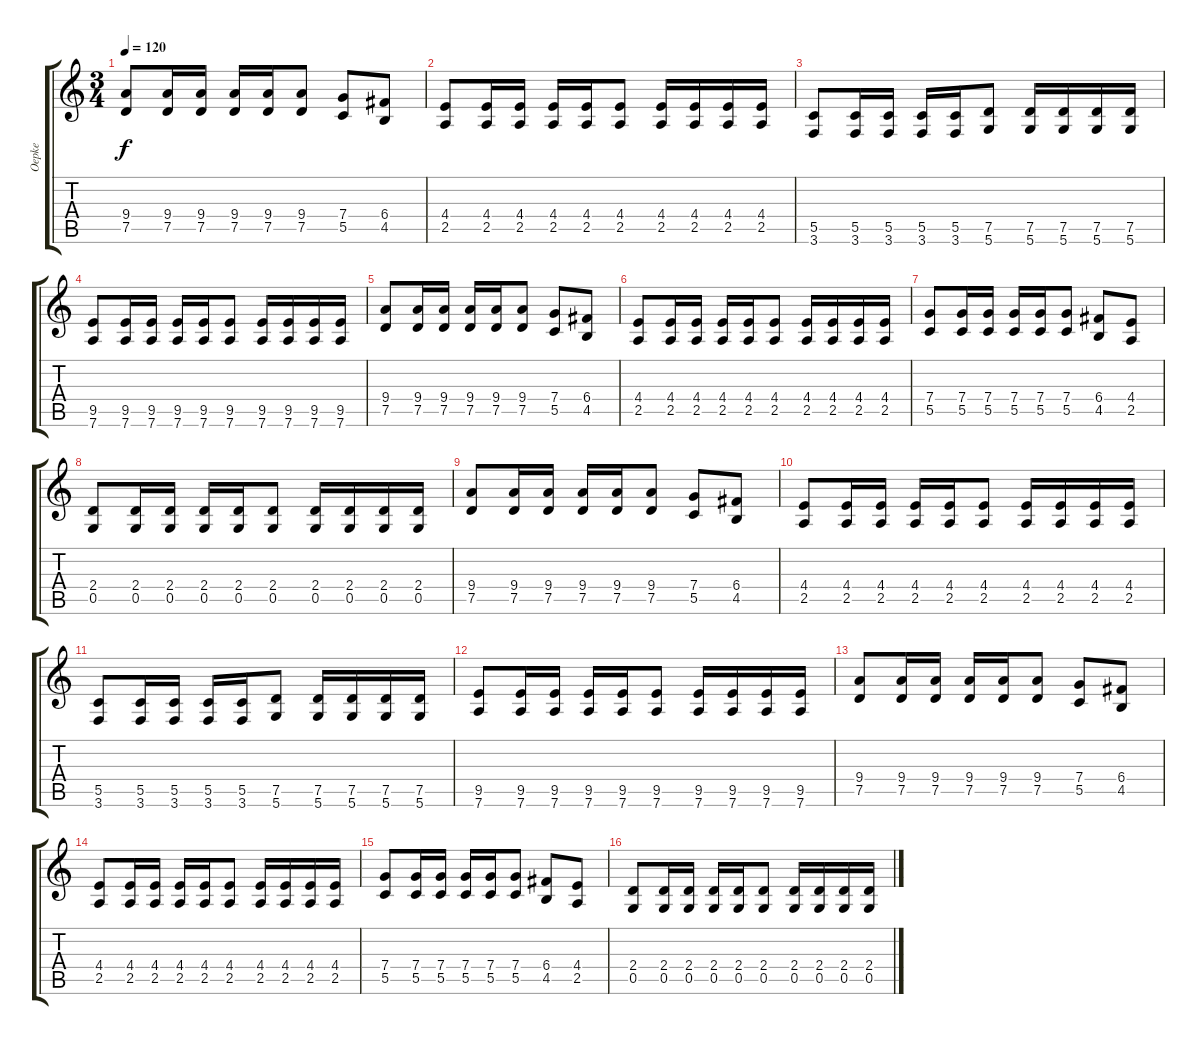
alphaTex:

\track ("Oepke" "Oepke") {instrument distortionguitar}
\staff {score tabs}
\tuning (D4 A3 F3 C3 G2 D2) {hide}
\ts (3 4)
\tempo 120
\clef g2
\ks c
(9.4 7.5).8{dy f} (9.4 7.5).16 (9.4 7.5).16 (9.4 7.5).16 (9.4 7.5).16 (9.4 7.5).8 (7.4 5.5).8 (6.4 4.5).8 |
(4.4 2.5).8 (4.4 2.5).16 (4.4 2.5).16 (4.4 2.5).16 (4.4 2.5).16 (4.4 2.5).8 (4.4 2.5).16 (4.4 2.5).16 (4.4 2.5).16 (4.4 2.5).16 |
(5.5 3.6).8 (5.5 3.6).16 (5.5 3.6).16 (5.5 3.6).16 (5.5 3.6).16 (7.5 5.6).8 (7.5 5.6).16 (7.5 5.6).16 (7.5 5.6).16 (7.5 5.6).16 |
(9.5 7.6).8 (9.5 7.6).16 (9.5 7.6).16 (9.5 7.6).16 (9.5 7.6).16 (9.5 7.6).8 (9.5 7.6).16 (9.5 7.6).16 (9.5 7.6).16 (9.5 7.6).16 |
(9.4 7.5).8 (9.4 7.5).16 (9.4 7.5).16 (9.4 7.5).16 (9.4 7.5).16 (9.4 7.5).8 (7.4 5.5).8 (6.4 4.5).8 |
(4.4 2.5).8 (4.4 2.5).16 (4.4 2.5).16 (4.4 2.5).16 (4.4 2.5).16 (4.4 2.5).8 (4.4 2.5).16 (4.4 2.5).16 (4.4 2.5).16 (4.4 2.5).16 |
(7.4 5.5).8 (7.4 5.5).16 (7.4 5.5).16 (7.4 5.5).16 (7.4 5.5).16 (7.4 5.5).8 (6.4 4.5).8 (4.4 2.5).8 |
(2.4 0.5).8 (2.4 0.5).16 (2.4 0.5).16 (2.4 0.5).16 (2.4 0.5).16 (2.4 0.5).8 (2.4 0.5).16 (2.4 0.5).16 (2.4 0.5).16 (2.4 0.5).16 |
(9.4 7.5).8 (9.4 7.5).16 (9.4 7.5).16 (9.4 7.5).16 (9.4 7.5).16 (9.4 7.5).8 (7.4 5.5).8 (6.4 4.5).8 |
(4.4 2.5).8 (4.4 2.5).16 (4.4 2.5).16 (4.4 2.5).16 (4.4 2.5).16 (4.4 2.5).8 (4.4 2.5).16 (4.4 2.5).16 (4.4 2.5).16 (4.4 2.5).16 |
(5.5 3.6).8 (5.5 3.6).16 (5.5 3.6).16 (5.5 3.6).16 (5.5 3.6).16 (7.5 5.6).8 (7.5 5.6).16 (7.5 5.6).16 (7.5 5.6).16 (7.5 5.6).16 |
(9.5 7.6).8 (9.5 7.6).16 (9.5 7.6).16 (9.5 7.6).16 (9.5 7.6).16 (9.5 7.6).8 (9.5 7.6).16 (9.5 7.6).16 (9.5 7.6).16 (9.5 7.6).16 |
(9.4 7.5).8 (9.4 7.5).16 (9.4 7.5).16 (9.4 7.5).16 (9.4 7.5).16 (9.4 7.5).8 (7.4 5.5).8 (6.4 4.5).8 |
(4.4 2.5).8 (4.4 2.5).16 (4.4 2.5).16 (4.4 2.5).16 (4.4 2.5).16 (4.4 2.5).8 (4.4 2.5).16 (4.4 2.5).16 (4.4 2.5).16 (4.4 2.5).16 |
(7.4 5.5).8 (7.4 5.5).16 (7.4 5.5).16 (7.4 5.5).16 (7.4 5.5).16 (7.4 5.5).8 (6.4 4.5).8 (4.4 2.5).8 |
(2.4 0.5).8 (2.4 0.5).16 (2.4 0.5).16 (2.4 0.5).16 (2.4 0.5).16 (2.4 0.5).8 (2.4 0.5).16 (2.4 0.5).16 (2.4 0.5).16 (2.4 0.5).16
